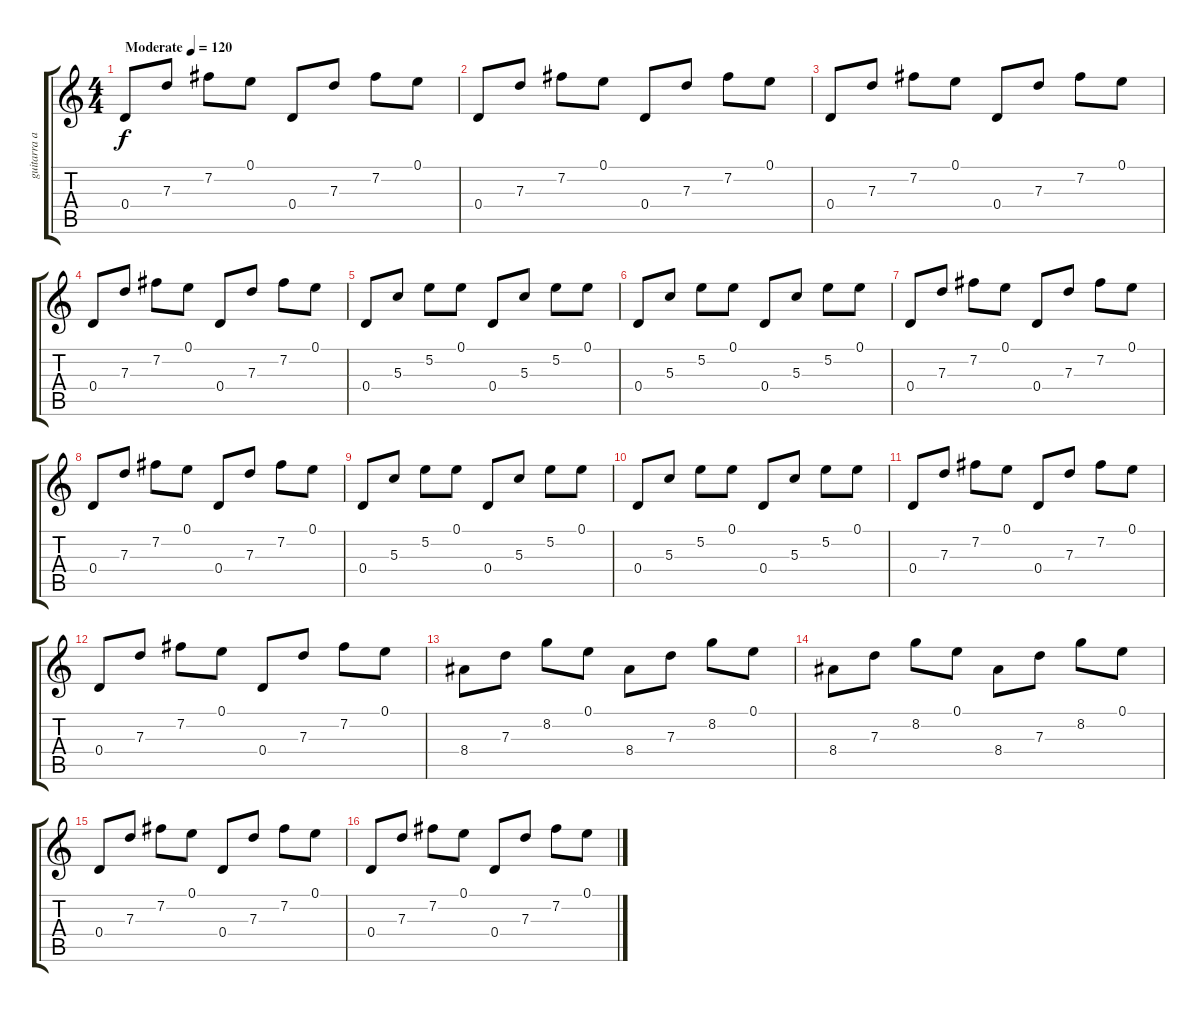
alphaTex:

\track ("guitarra acustica" "guitarra a") {instrument acousticguitarsteel}
\staff {score tabs}
\tuning (E4 B3 G3 D3 A2 E2) {hide}
\ts (4 4)
\tempo (120 "Moderate")
\clef g2
\ks c
0.4.8{dy f instrument acousticguitarsteel} 7.3.8 7.2.8 0.1.8 0.4.8 7.3.8 7.2.8 0.1.8 |
0.4.8 7.3.8 7.2.8 0.1.8 0.4.8 7.3.8 7.2.8 0.1.8 |
0.4.8 7.3.8 7.2.8 0.1.8 0.4.8 7.3.8 7.2.8 0.1.8 |
0.4.8 7.3.8 7.2.8 0.1.8 0.4.8 7.3.8 7.2.8 0.1.8 |
0.4.8 5.3.8 5.2.8 0.1.8 0.4.8 5.3.8 5.2.8 0.1.8 |
0.4.8 5.3.8 5.2.8 0.1.8 0.4.8 5.3.8 5.2.8 0.1.8 |
0.4.8 7.3.8 7.2.8 0.1.8 0.4.8 7.3.8 7.2.8 0.1.8 |
0.4.8 7.3.8 7.2.8 0.1.8 0.4.8 7.3.8 7.2.8 0.1.8 |
0.4.8 5.3.8 5.2.8 0.1.8 0.4.8 5.3.8 5.2.8 0.1.8 |
0.4.8 5.3.8 5.2.8 0.1.8 0.4.8 5.3.8 5.2.8 0.1.8 |
0.4.8 7.3.8 7.2.8 0.1.8 0.4.8 7.3.8 7.2.8 0.1.8 |
0.4.8 7.3.8 7.2.8 0.1.8 0.4.8 7.3.8 7.2.8 0.1.8 |
8.4.8 7.3.8 8.2.8 0.1.8 8.4.8 7.3.8 8.2.8 0.1.8 |
8.4.8 7.3.8 8.2.8 0.1.8 8.4.8 7.3.8 8.2.8 0.1.8 |
0.4.8 7.3.8 7.2.8 0.1.8 0.4.8 7.3.8 7.2.8 0.1.8 |
0.4.8 7.3.8 7.2.8 0.1.8 0.4.8 7.3.8 7.2.8 0.1.8
